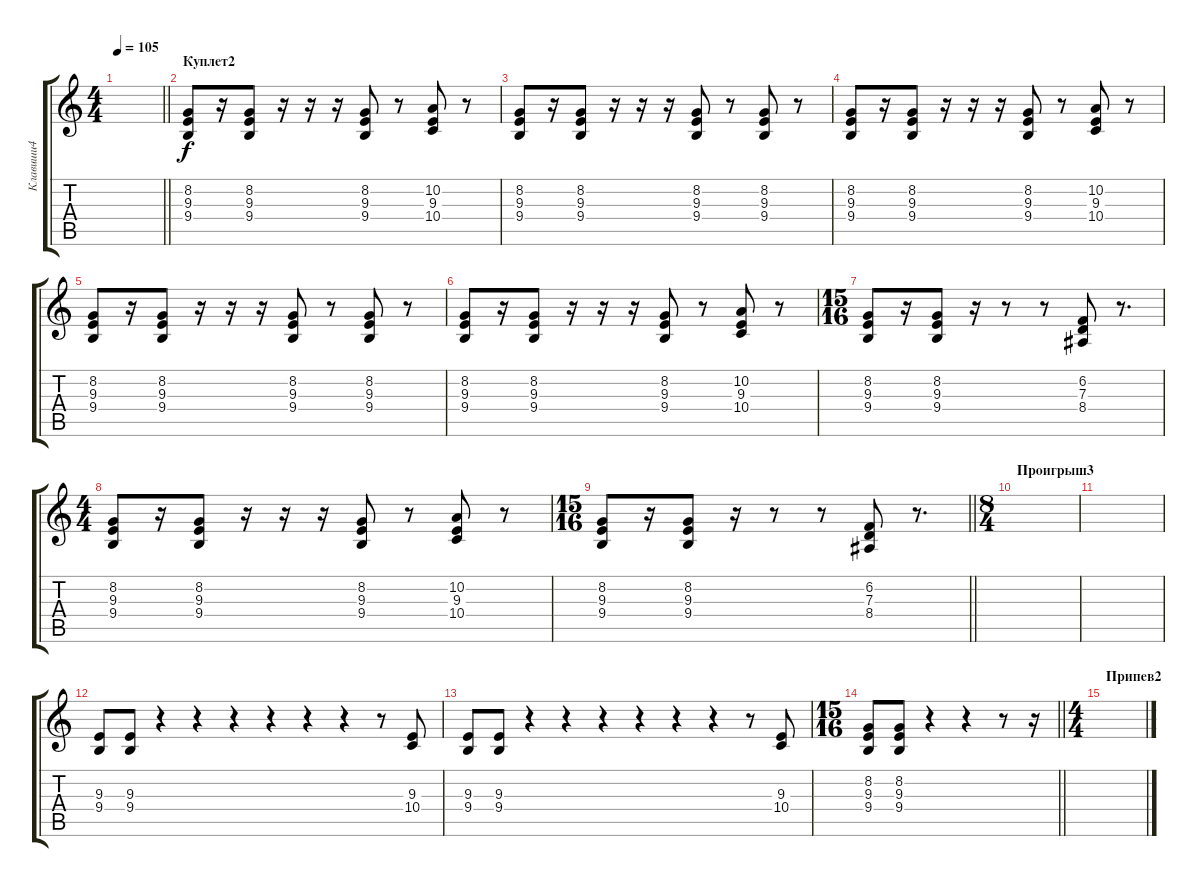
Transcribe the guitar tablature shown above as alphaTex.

\track ("Клавиши4" "Клавиши4") {instrument orchestrahit}
\staff {score tabs}
\tuning (E4 B3 G3 D3 A2 E2) {hide}
\ts (4 4)
\tempo 105
\clef g2
\barLineRight lightlight
\ks c
|
\section ("" "Куплет2")
(8.2 9.3 9.4).8 r.16 (8.2 9.3 9.4).8 r.16 r.16 r.16 (8.2 9.3 9.4).8 r.8 (10.2 9.3 10.4).8 r.8 |
(8.2 9.3 9.4).8 r.16 (8.2 9.3 9.4).8 r.16 r.16 r.16 (8.2 9.3 9.4).8 r.8 (8.2 9.3 9.4).8 r.8 |
(8.2 9.3 9.4).8 r.16 (8.2 9.3 9.4).8 r.16 r.16 r.16 (8.2 9.3 9.4).8 r.8 (10.2 9.3 10.4).8 r.8 |
(8.2 9.3 9.4).8 r.16 (8.2 9.3 9.4).8 r.16 r.16 r.16 (8.2 9.3 9.4).8 r.8 (8.2 9.3 9.4).8 r.8 |
(8.2 9.3 9.4).8 r.16 (8.2 9.3 9.4).8 r.16 r.16 r.16 (8.2 9.3 9.4).8 r.8 (10.2 9.3 10.4).8 r.8 |
\ts (15 16)
(8.2 9.3 9.4).8 r.16 (8.2 9.3 9.4).8 r.16 r.8 r.8 (6.2 7.3 8.4).8 r.8{d} |
\ts (4 4)
(8.2 9.3 9.4).8 r.16 (8.2 9.3 9.4).8 r.16 r.16 r.16 (8.2 9.3 9.4).8 r.8 (10.2 9.3 10.4).8 r.8 |
\ts (15 16)
\barLineRight lightlight
(8.2 9.3 9.4).8 r.16 (8.2 9.3 9.4).8 r.16 r.8 r.8 (6.2 7.3 8.4).8 r.8{d} |
\ts (8 4)
\section ("" "Проигрыш3")
|
|
(9.3 9.4).8 (9.3 9.4).8 r.4 r.4 r.4 r.4 r.4 r.4 r.8 (9.3 10.4).8 |
(9.3 9.4).8 (9.3 9.4).8 r.4 r.4 r.4 r.4 r.4 r.4 r.8 (9.3 10.4).8 |
\ts (15 16)
\barLineRight lightlight
(8.2 9.3 9.4).8 (8.2 9.3 9.4).8 r.4 r.4 r.8 r.16 |
\ts (4 4)
\section ("" "Припев2")
